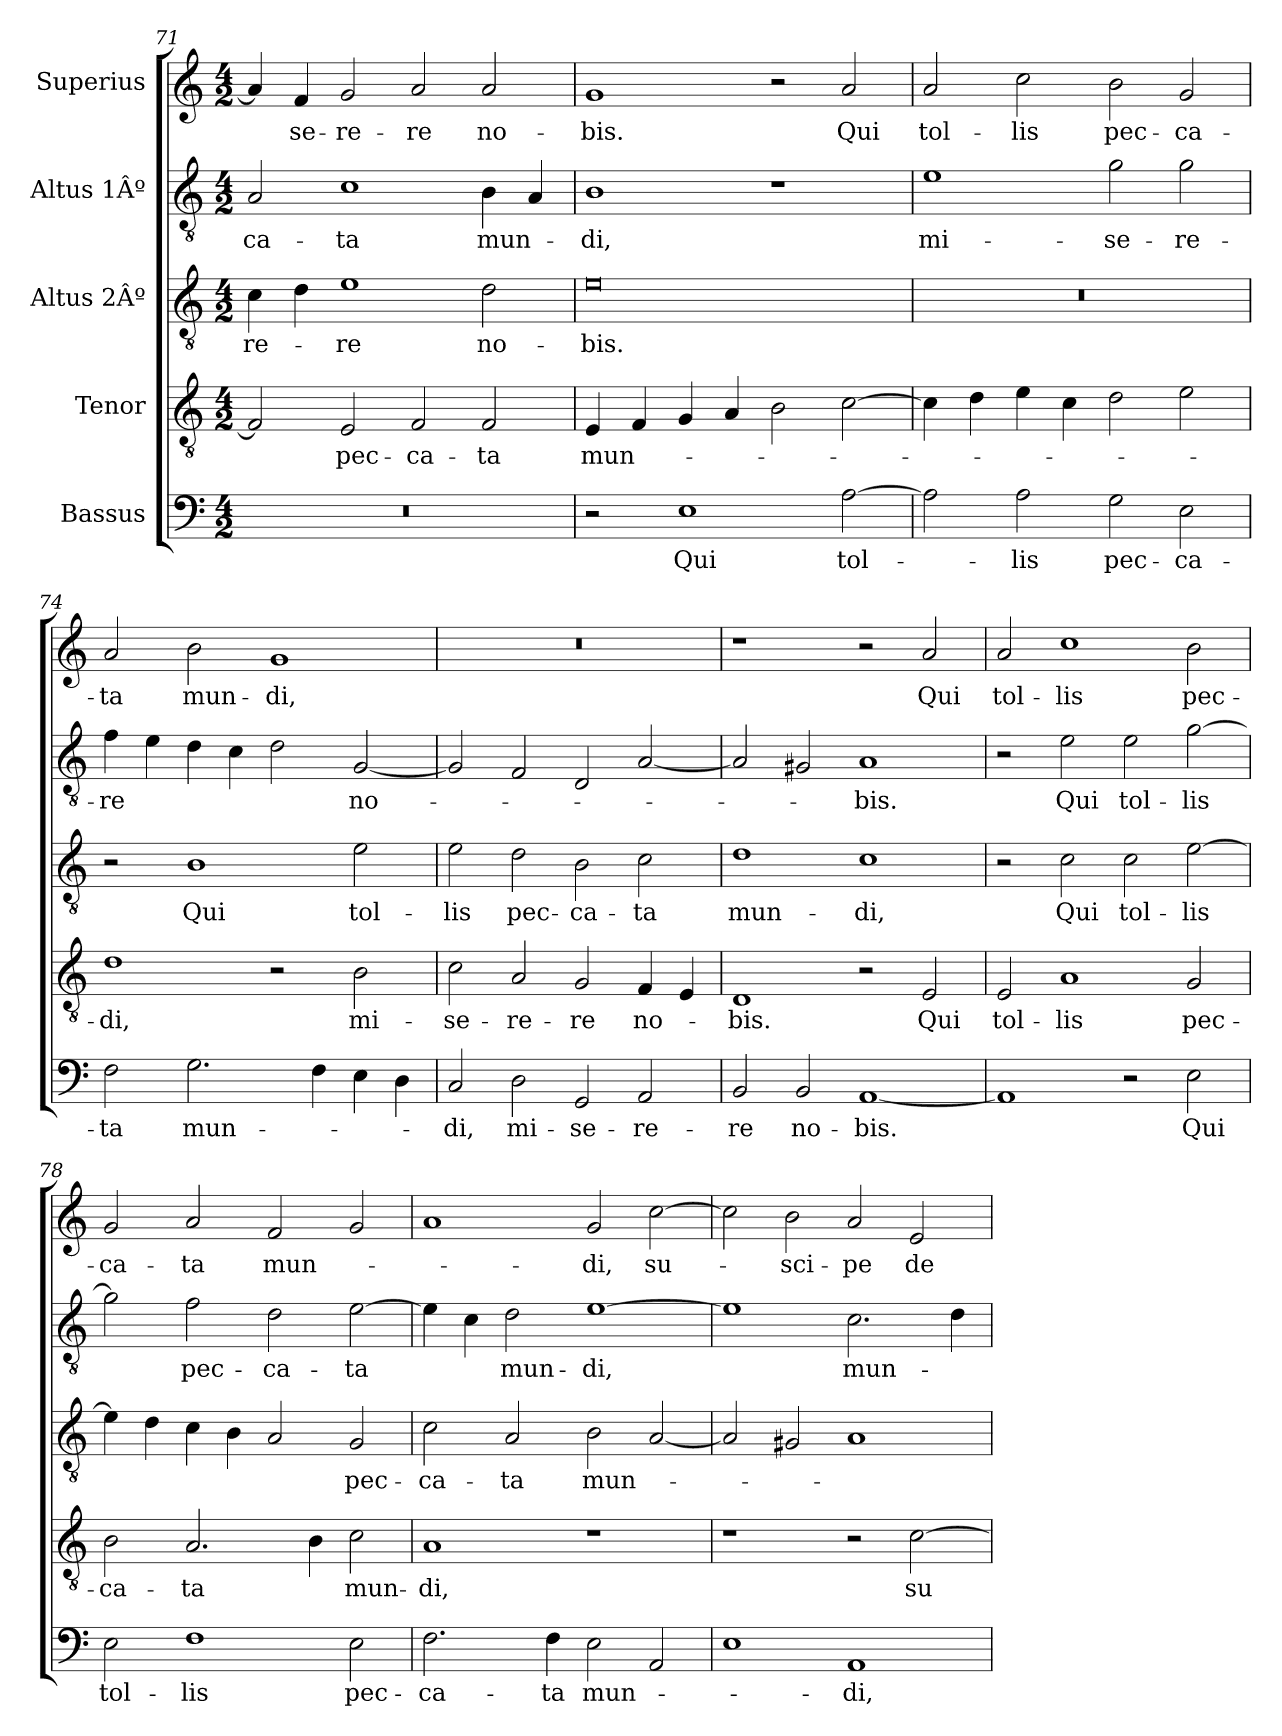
**kern	**text	**kern	**text	**kern	**text	**kern	**text	**kern	**text
*part5	*part5	*part4	*part4	*part3	*part3	*part2	*part2	*part1	*part1
*staff5	*staff5	*staff4	*staff4	*staff3	*staff3	*staff2	*staff2	*staff1	*staff1
*I"Bassus	*	*I"Tenor	*	*I"Altus 2Âº	*	*I"Altus 1Âº	*	*I"Superius	*
*clefF4	*	*clefGv2	*	*clefGv2	*	*clefGv2	*	*clefG2	*
*k[]	*	*k[]	*	*k[]	*	*k[]	*	*k[]	*
*M4/2	*	*M4/2	*	*M4/2	*	*M4/2	*	*M4/2	*
=71	=71	=71	=71	=71	=71	=71	=71	=71	=71
0r	.	2F/]	.	4c\	-re-	2A/	-ca-	4a/]	.
.	.	.	.	4d\	.	.	.	4f/	-se-
.	.	2E/	pec-	1e\	-re	1c\	-ta	2g/	-re-
.	.	2F/	-ca-	.	.	.	.	2a/	-re
.	.	2F/	-ta	2d\	no-	4B\	mun-	2a/	no-
.	.	.	.	.	.	4A/	.	.	.
=72	=72	=72	=72	=72	=72	=72	=72	=72	=72
2r	.	4E/	mun-	0e\	-bis.	1B\	-di,	1g/	-bis.
.	.	4F/	.	.	.	.	.	.	.
1E\	Qui	4G/	.	.	.	.	.	.	.
.	.	4A/	.	.	.	.	.	.	.
.	.	2B\	.	.	.	1r	.	2r	.
[2A\	tol-	[2c\	.	.	.	.	.	2a/	Qui
=73	=73	=73	=73	=73	=73	=73	=73	=73	=73
2A\]	.	4c\]	.	0r	.	1e\	mi-	2a/	tol-
.	.	4d\	.	.	.	.	.	.	.
2A\	-lis	4e\	.	.	.	.	.	2cc\	-lis
.	.	4c\	.	.	.	.	.	.	.
2G\	pec-	2d\	.	.	.	2g\	-se-	2b\	pec-
2E\	-ca-	2e\	.	.	.	2g\	-re-	2g/	-ca-
=74	=74	=74	=74	=74	=74	=74	=74	=74	=74
2F\	-ta	1d\	-di,	2r	.	4f\	-re	2a/	-ta
.	.	.	.	.	.	4e\	.	.	.
2.G\	mun-	.	.	1B\	Qui	4d\	.	2b\	mun-
.	.	.	.	.	.	4c\	.	.	.
.	.	2r	.	.	.	2d\	.	1g/	-di,
4F\	.	.	.	.	.	.	.	.	.
4E\	.	2B\	mi-	2e\	tol-	[2G/	no-	.	.
4D\	.	.	.	.	.	.	.	.	.
=75	=75	=75	=75	=75	=75	=75	=75	=75	=75
2C/	-di,	2c\	-se-	2e\	-lis	2G/]	.	0r	.
2D\	mi-	2A/	-re-	2d\	pec-	2F/	.	.	.
2GG/	-se-	2G/	-re	2B\	-ca-	2D/	.	.	.
2AA/	-re-	4F/	no-	2c\	-ta	[2A/	.	.	.
.	.	4E/	.	.	.	.	.	.	.
=76	=76	=76	=76	=76	=76	=76	=76	=76	=76
2BB/	-re	1D/	-bis.	1d\	mun-	2A/]	.	1r	.
2BB/	no-	.	.	.	.	2G#X/	.	.	.
[1AA/	-bis.	2r	.	1c\	-di,	1A/	-bis.	2r	.
.	.	2E/	Qui	.	.	.	.	2a/	Qui
=77	=77	=77	=77	=77	=77	=77	=77	=77	=77
1AA/]	.	2E/	tol-	2r	.	2r	.	2a/	tol-
.	.	1A/	-lis	2c\	Qui	2e\	Qui	1cc\	-lis
2r	.	.	.	2c\	tol-	2e\	tol-	.	.
2E\	Qui	2G/	pec-	[2e\	-lis	[2g\	-lis	2b\	pec-
=78	=78	=78	=78	=78	=78	=78	=78	=78	=78
2E\	tol-	2B\	-ca-	4e\]	.	2g\]	.	2g/	-ca-
.	.	.	.	4d\	.	.	.	.	.
1F\	-lis	2.A/	-ta	4c\	.	2f\	pec-	2a/	-ta
.	.	.	.	4B\	.	.	.	.	.
.	.	.	.	2A/	.	2d\	-ca-	2f/	mun-
.	.	4B\	.	.	.	.	.	.	.
2E\	pec-	2c\	mun-	2G/	pec-	[2e\	-ta	2g/	.
=79	=79	=79	=79	=79	=79	=79	=79	=79	=79
2.F\	-ca-	1A/	-di,	2c\	-ca-	4e\]	.	1a/	.
.	.	.	.	.	.	4c\	.	.	.
.	.	.	.	2A/	-ta	2d\	mun-	.	.
4F\	-ta	.	.	.	.	.	.	.	.
2E\	mun-	1r	.	2B\	mun-	[1e\	-di,	2g/	-di,
2AA/	.	.	.	[2A/	.	.	.	[2cc\	su-
=80	=80	=80	=80	=80	=80	=80	=80	=80	=80
1E\	.	1r	.	2A/]	.	1e\]	.	2cc\]	.
.	.	.	.	2G#X/	.	.	.	2b\	-sci-
1AA/	-di,	2r	.	1A/	.	2.c\	mun-	2a/	-pe
.	.	[2c\	su-	.	.	.	.	2e/	de-
.	.	.	.	.	.	4d\	.	.	.
=	=	=	=	=	=	=	=	=	=
*-	*-	*-	*-	*-	*-	*-	*-	*-	*-
